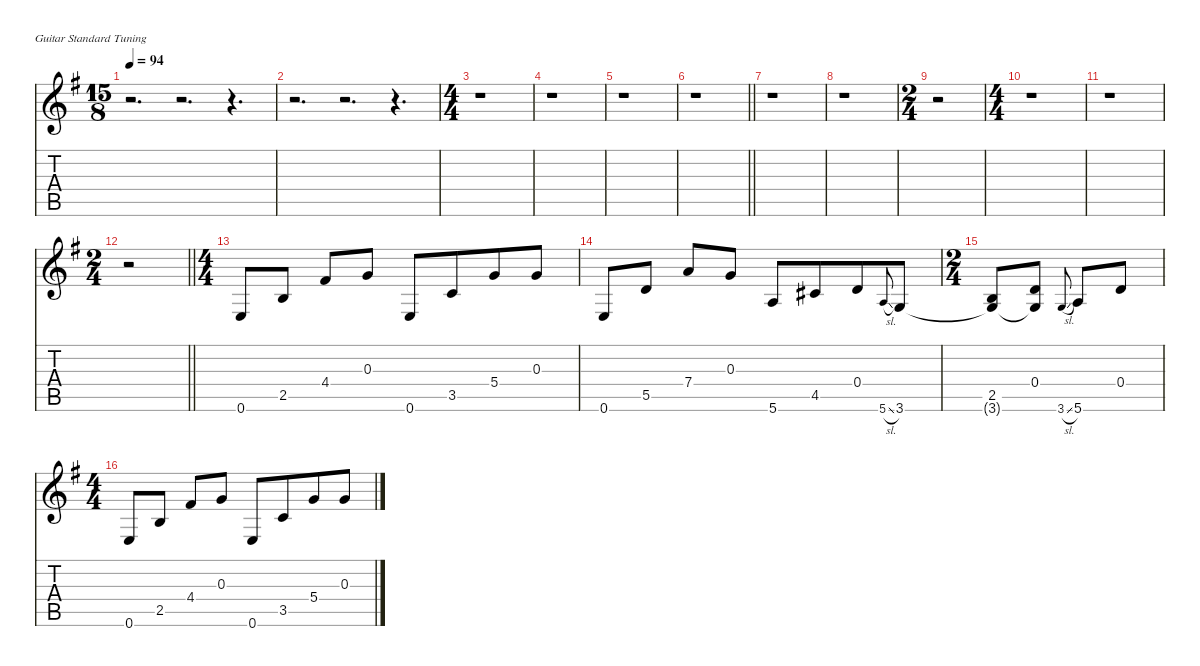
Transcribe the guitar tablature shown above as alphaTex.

\defaultSystemsLayout 4
\hideDynamics
\bracketExtendMode nobrackets
\singleTrackTrackNamePolicy hidden
\multiTrackTrackNamePolicy hidden
\firstSystemTrackNameMode fullname
\firstSystemTrackNameOrientation horizontal
\otherSystemsTrackNameOrientation horizontal
\track ("James Hetfield" "el.guit.") {defaultSystemsLayout 6 instrument electricguitarclean}
\staff {score tabs}
\tuning (E4 B3 G3 D3 A2 E2)
\ts (15 8)
\beaming (8 15)
\tempo 94
\clef g2
\ks eminor
r.2{d dy p instrument electricguitarclean beam Down} r.2{d beam Down} r.4{d beam Down} |
r.2{d beam Down} r.2{d beam Down} r.4{d beam Down} |
\ts (4 4)
\beaming (8 2 2 2 2)
r.1{beam Down} |
r.1{beam Down} |
r.1{beam Down} |
\barLineRight lightlight
r.1{beam Down} |
r.1{beam Down} |
r.1{beam Down} |
\ts (2 4)
\beaming (8 2 2)
r.2{beam Down} |
\ts (4 4)
\beaming (8 2 2 4)
r.1{beam Down} |
r.1{beam Down} |
\ts (2 4)
\beaming (8 2 2)
\barLineRight lightlight
r.2{beam Down} |
\ts (4 4)
\beaming (8 2 2 4)
0.6{acc forcenatural}.8{beam Up} 2.5{acc forcenatural}.8{beam Up} 4.4{acc #}.8{beam Up} 0.3{acc forcenatural}.8{beam Up} 0.6{acc forcenatural}.8{beam Up} 3.5{acc forcenatural}.8{beam Up} 5.4{acc forcenatural}.8{beam Up} 0.3{acc forcenatural}.8{beam Up} |
0.6{acc forcenatural}.8{beam Up} 5.5{acc forcenatural}.8{beam Up} 7.4{acc forcenatural}.8{beam Up} 0.3{acc forcenatural}.8{beam Up} 5.6{acc forcenatural}.8{beam Up} 4.5{acc #}.8{beam Up} 0.4{acc forcenatural}.8{beam Up} 5.6{sl acc forcenatural}.8{gr onbeat beam Up} 3.6{acc forcenatural}.8{beam Up} |
\ts (2 4)
\beaming (8 2 2)
(2.5{acc forcenatural} 3.6{t acc forcenatural}).8{beam Up} (0.4{acc forcenatural} 3.6{t acc forcenatural}).8{beam Up} 3.6{sl acc forcenatural}.8{gr onbeat beam Up} 5.6{acc forcenatural}.8{beam Up} 0.4{acc forcenatural}.8{beam Up} |
\ts (4 4)
\beaming (8 2 2 4)
0.6{acc forcenatural}.8{beam Up} 2.5{acc forcenatural}.8{beam Up} 4.4{acc #}.8{beam Up} 0.3{acc forcenatural}.8{beam Up} 0.6{acc forcenatural}.8{beam Up} 3.5{acc forcenatural}.8{beam Up} 5.4{acc forcenatural}.8{beam Up} 0.3{acc forcenatural}.8{beam Up}
